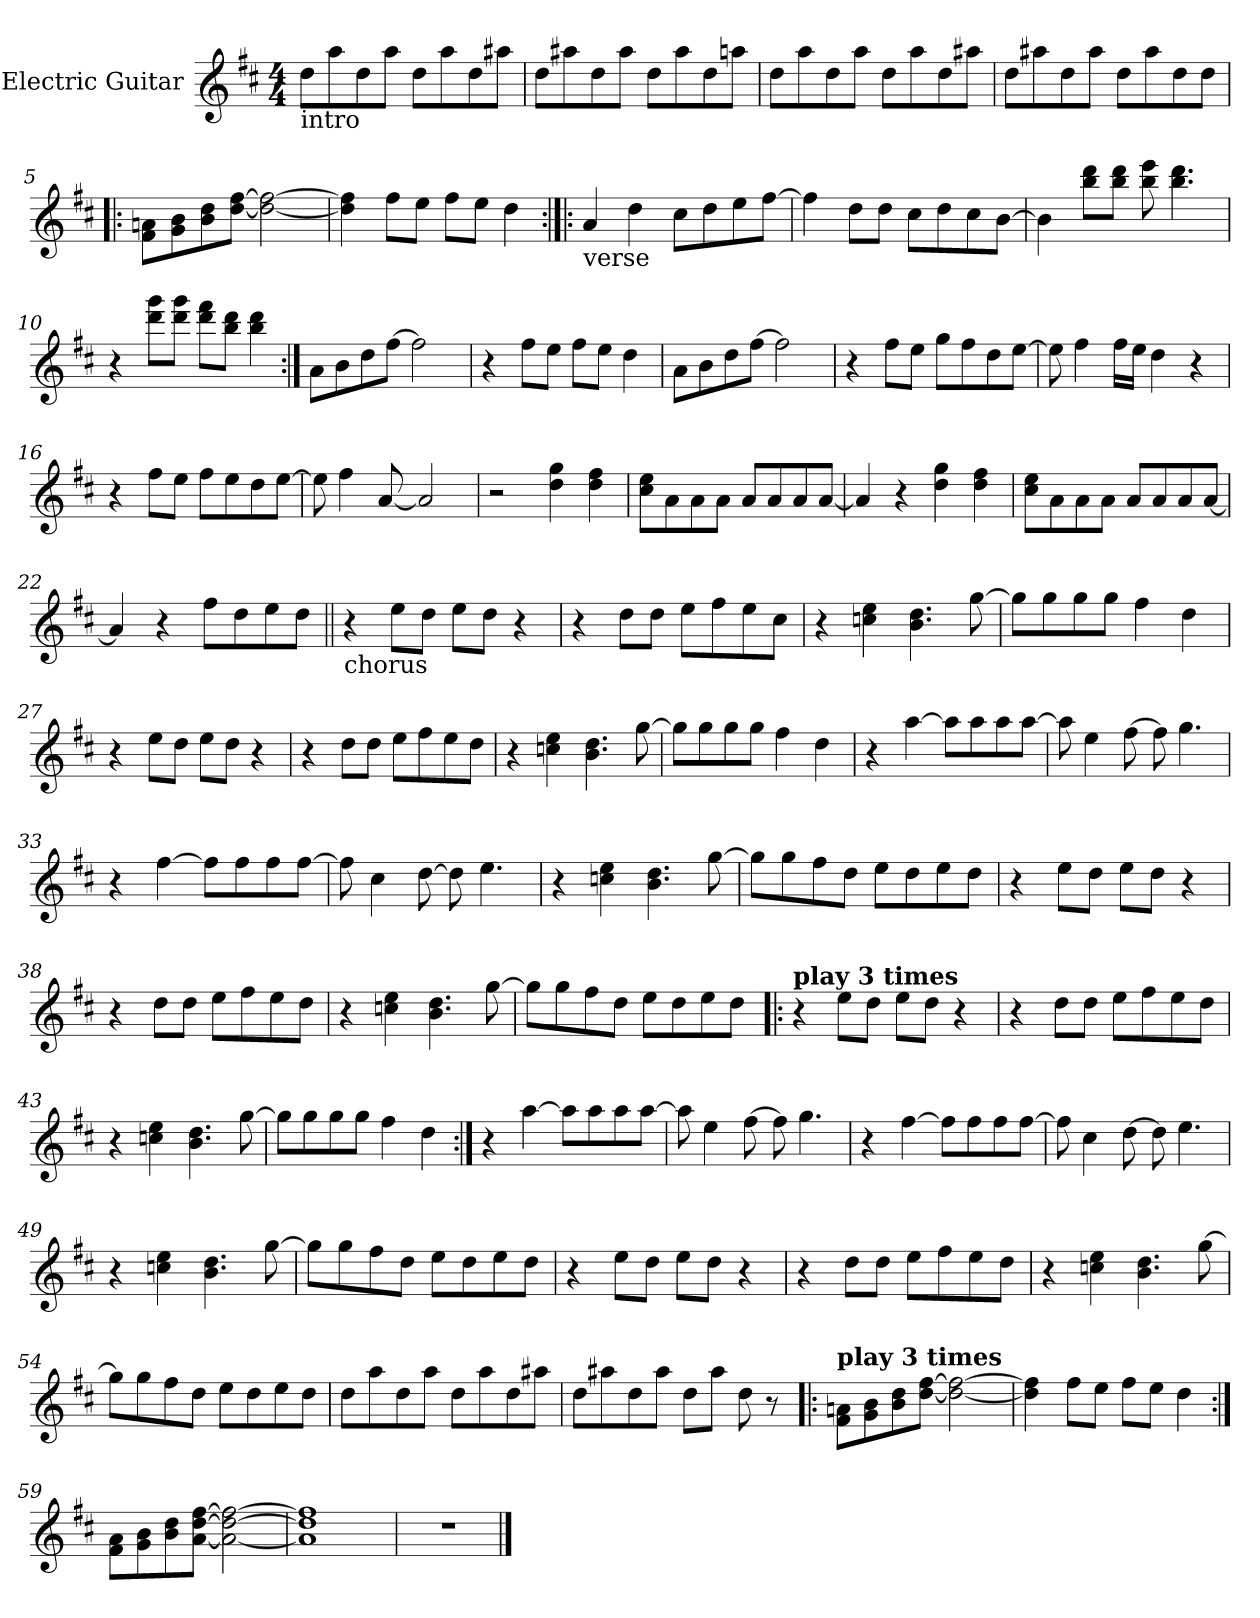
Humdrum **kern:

**kern
*part1
*staff1
*I"Electric Guitar
*I'E. Gtr.
!!LO:PB:g=z
*clefG2
*ITrd7c12
*k[f#c#]
*D:
*M4/4
*MM132
=1
!LO:TX:b:t=intro
8di\L
8ai\
8di\
8ai\J
8di\L
8ai\
8di\
8a#Xi\J
=2
8di\L
8a#Xi\
8di\
8a#i\J
8di\L
8a#i\
8di\
8ani\J
=3
8di\L
8ai\
8di\
8ai\J
8di\L
8ai\
8di\
8a#Xi\J
=4
8di\L
8a#Xi\
8di\
8a#i\J
8di\L
8a#i\
8di\
8di\J
!!LO:LB:g=z
=5!|:
8F#i\ 8AniL
8Gi\ 8Bi
8Bi\ 8di
[<8di\ [>8f#iJ
2di\_< 2f#i_>
=6
4di\] 4f#i]
8f#i\L
8ei\J
8f#i\L
8ei\J
4di\
!!LO:LB:g=z
=7:|!|:
!LO:TX:b:t=verse
4Ai/
4di\
8c#i\L
8di\
8ei\
[>8f#i\J
=8
4f#i\]
8di\L
8di\J
8c#i\L
8di\
8c#i\
[>8Bi\J
=9
4Bi\]
8bi\ 8ddiL
8bi\ 8ddiJ
8bi\ 8eei
4.bi\ 4.ddi
=10
4r
8ddi\ 8ggiL
8ddi\ 8ggiJ
8ddi\ 8ff#iL
8bi\ 8ddiJ
4bi\ 4ddi
!!LO:LB:g=z
=11:|!
8Ai\L
8Bi\
8di\
[>8f#i\J
2f#i\]
=12
4r
8f#i\L
8ei\J
8f#i\L
8ei\J
4di\
=13
8Ai\L
8Bi\
8di\
[>8f#i\J
2f#i\]
=14
4r
8f#i\L
8ei\J
8gi\L
8f#i\
8di\
[>8ei\J
!!LO:LB:g=z
=15
8ei\]
4f#i\
16f#i\LL
16ei\JJ
4di\
4r
=16
4r
8f#i\L
8ei\J
8f#i\L
8ei\
8di\
[>8ei\J
=17
8ei\]
4f#i\
[<8Ai/
2Ai/]
=18
2r
4di\ 4gi
4di\ 4f#i
!!LO:LB:g=z
=19
8c#i\ 8eiL
8Ai\
8Ai\
8Ai\J
8Ai/L
8Ai/
8Ai/
[<8Ai/J
=20
4Ai/]
4r
4di\ 4gi
4di\ 4f#i
=21
8c#i\ 8eiL
8Ai\
8Ai\
8Ai\J
8Ai/L
8Ai/
8Ai/
[<8Ai/J
=22
4Ai/]
4r
8f#i\L
8di\
8ei\
8di\J
!!LO:LB:g=z
=23||
!LO:TX:b:t=chorus
4r
8ei\L
8di\J
8ei\L
8di\J
4r
=24
4r
8di\L
8di\J
8ei\L
8f#i\
8ei\
8c#i\J
=25
4r
4cni\ 4ei
4.Bi\ 4.di
[>8gi\
=26
8gi\L]
8gi\
8gi\
8gi\J
4f#i\
4di\
!!LO:LB:g=z
=27
4r
8ei\L
8di\J
8ei\L
8di\J
4r
=28
4r
8di\L
8di\J
8ei\L
8f#i\
8ei\
8di\J
=29
4r
4cni\ 4ei
4.Bi\ 4.di
[>8gi\
=30
8gi\L]
8gi\
8gi\
8gi\J
4f#i\
4di\
!!LO:LB:g=z
=31
4r
[>4ai\
8ai\L]
8ai\
8ai\
[>8ai\J
=32
8ai\]
4ei\
[>8f#i\
8f#i\]
4.gi\
=33
4r
[>4f#i\
8f#i\L]
8f#i\
8f#i\
[>8f#i\J
=34
8f#i\]
4c#i\
[>8di\
8di\]
4.ei\
!!LO:LB:g=z
=35
4r
4cni\ 4ei
4.Bi\ 4.di
[>8gi\
=36
8gi\L]
8gi\
8f#i\
8di\J
8ei\L
8di\
8ei\
8di\J
=37
4r
8ei\L
8di\J
8ei\L
8di\J
4r
=38
4r
8di\L
8di\J
8ei\L
8f#i\
8ei\
8di\J
!!LO:LB:g=z
=39
4r
4cni\ 4ei
4.Bi\ 4.di
[>8gi\
=40
8gi\L]
8gi\
8f#i\
8di\J
8ei\L
8di\
8ei\
8di\J
!!LO:PB:g=z
=41!|:
!LO:TX:a:B:t=play 3 times
4r
8ei\L
8di\J
8ei\L
8di\J
4r
=42
4r
8di\L
8di\J
8ei\L
8f#i\
8ei\
8di\J
=43
4r
4cni\ 4ei
4.Bi\ 4.di
[>8gi\
=44
8gi\L]
8gi\
8gi\
8gi\J
4f#i\
4di\
!!LO:LB:g=z
=45:|!
4r
[>4ai\
8ai\L]
8ai\
8ai\
[>8ai\J
=46
8ai\]
4ei\
[>8f#i\
8f#i\]
4.gi\
=47
4r
[>4f#i\
8f#i\L]
8f#i\
8f#i\
[>8f#i\J
=48
8f#i\]
4c#i\
[>8di\
8di\]
4.ei\
!!LO:LB:g=z
=49
4r
4cni\ 4ei
4.Bi\ 4.di
[>8gi\
=50
8gi\L]
8gi\
8f#i\
8di\J
8ei\L
8di\
8ei\
8di\J
=51
4r
8ei\L
8di\J
8ei\L
8di\J
4r
=52
4r
8di\L
8di\J
8ei\L
8f#i\
8ei\
8di\J
!!LO:LB:g=z
=53
4r
4cni\ 4ei
4.Bi\ 4.di
[>8gi\
=54
8gi\L]
8gi\
8f#i\
8di\J
8ei\L
8di\
8ei\
8di\J
=55
8di\L
8ai\
8di\
8ai\J
8di\L
8ai\
8di\
8a#Xi\J
=56
8di\L
8a#Xi\
8di\
8a#i\J
8di\L
8a#i\J
8di\
8r
!!LO:LB:g=z
=57!|:
!LO:TX:a:B:t=play 3 times
8F#i\ 8AniL
8Gi\ 8Bi
8Bi\ 8di
[<8di\ [>8f#iJ
2di\_< 2f#i_>
=58
4di\] 4f#i]
8f#i\L
8ei\J
8f#i\L
8ei\J
4di\
=59:|!
8F#i\ 8AiL
8Gi\ 8Bi
8Bi\ 8di
[<8Ai\ [>8di [>8f#iJ
2Ai\_< 2di_> 2f#i_>
=60
1Ai] 1di] 1f#i]
=61
1r
==
*-
